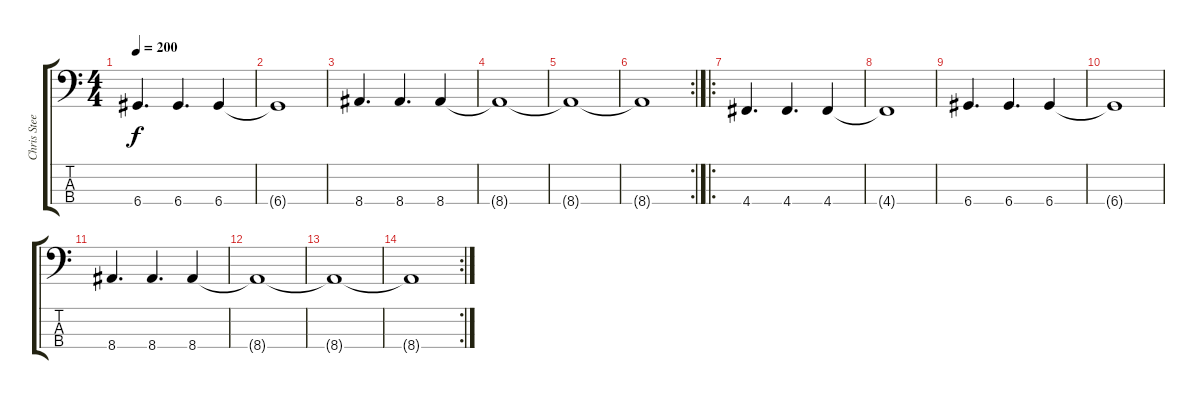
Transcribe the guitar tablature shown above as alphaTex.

\track ("Chris Steele" "Chris Stee") {instrument electricbassfinger}
\staff {score tabs}
\tuning (G2 D2 A1 D1) {hide}
\ts (4 4)
\tempo 200
\clef f4
\ks c
6.4.4{d dy f} 6.4.4{d} 6.4.4 |
6.4{t}.1 |
8.4.4{d} 8.4.4{d} 8.4.4 |
8.4{t}.1 |
8.4{t}.1 |
\rc 2
8.4{t}.1 |
\ro
4.4.4{d} 4.4.4{d} 4.4.4 |
4.4{t}.1 |
6.4.4{d} 6.4.4{d} 6.4.4 |
6.4{t}.1 |
8.4.4{d} 8.4.4{d} 8.4.4 |
8.4{t}.1 |
8.4{t}.1 |
\rc 2
8.4{t}.1
